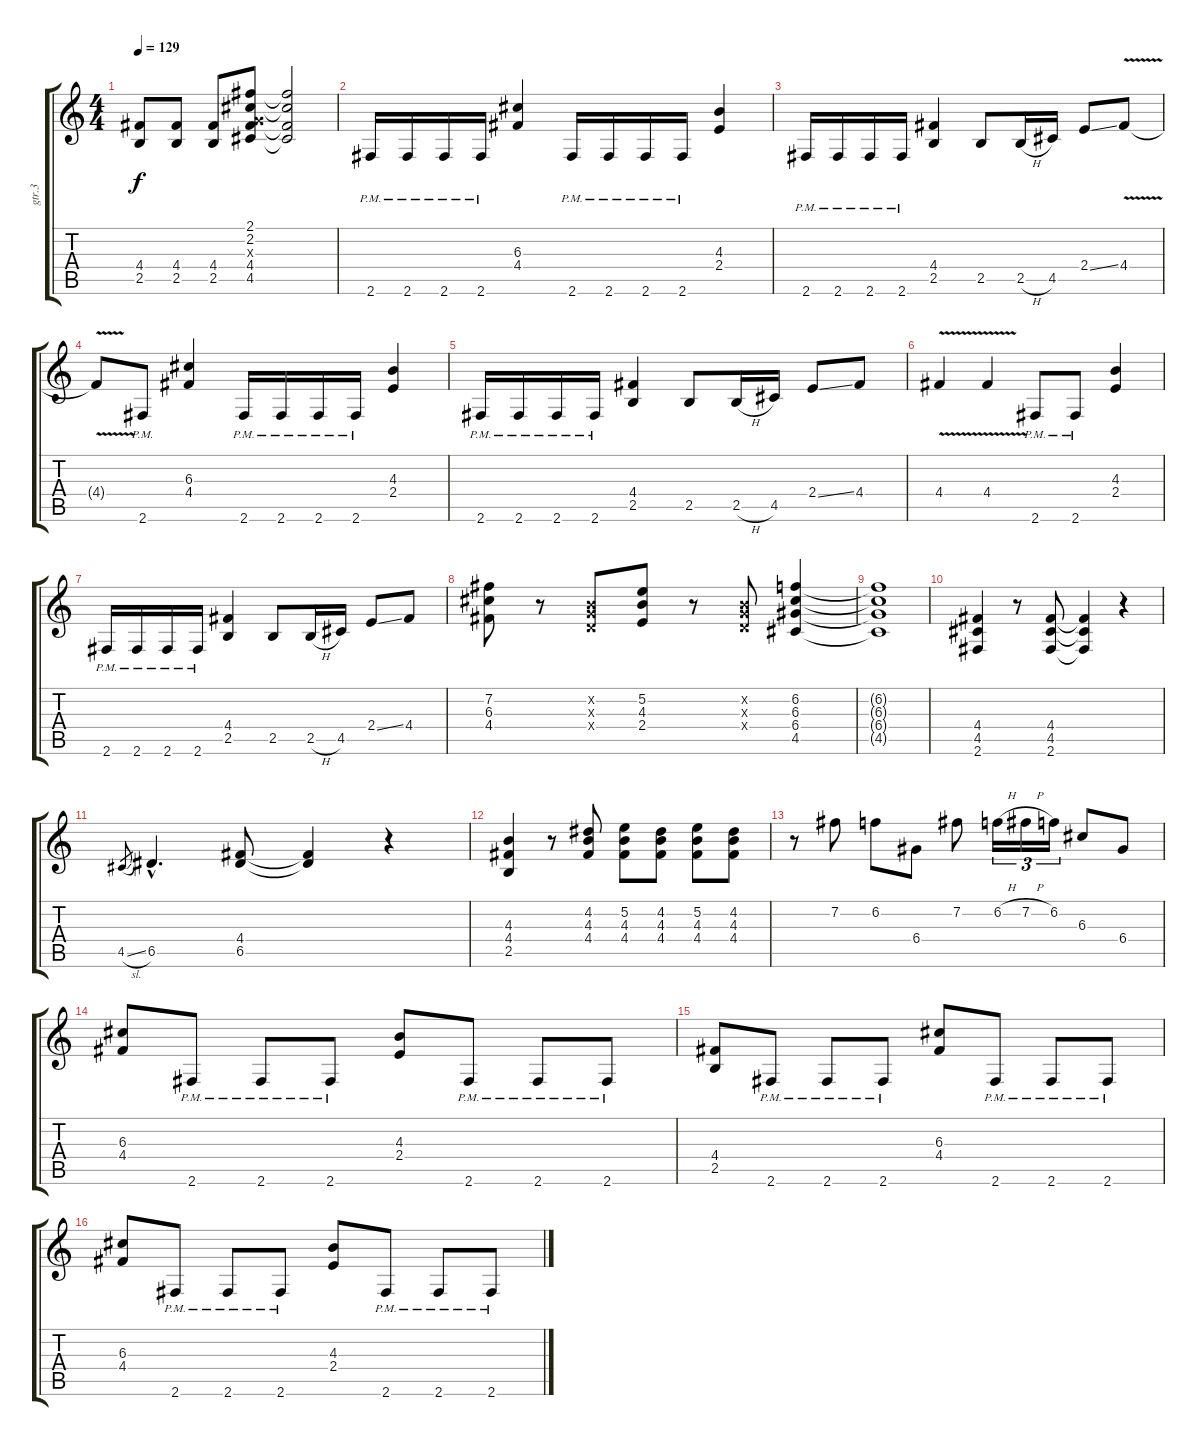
\track ("gtr.3" "gtr.3") {instrument overdrivenguitar}
\staff {score tabs}
\tuning (E4 B3 G3 D3 A2 E2) {hide}
\ts (4 4)
\tempo 129
\clef g2
\ks c
(4.4 2.5).8{dy f} (4.4 2.5).8 (4.4 2.5).8 (2.1 2.2 0.3{x} 4.4 4.5).8 (2.1{t} 2.2{t} 4.4{t} 4.5{t}).2 |
2.6{pm}.16 2.6{pm}.16 2.6{pm}.16 2.6{pm}.16 (6.3 4.4).4 2.6{pm}.16 2.6{pm}.16 2.6{pm}.16 2.6{pm}.16 (4.3 2.4).4 |
2.6{pm}.16 2.6{pm}.16 2.6{pm}.16 2.6{pm}.16 (4.4 2.5).4 2.5.8 2.5{h}.16 4.5.16 2.4{ss}.8 4.4{v}.8 |
4.4{t}.8 2.6{pm}.8 (6.3 4.4).4 2.6{pm}.16 2.6{pm}.16 2.6{pm}.16 2.6{pm}.16 (4.3 2.4).4 |
2.6{pm}.16 2.6{pm}.16 2.6{pm}.16 2.6{pm}.16 (4.4 2.5).4 2.5.8 2.5{h}.16 4.5.16 2.4{ss}.8 4.4.8 |
4.4{v}.4 4.4{v}.4 2.6{pm}.8 2.6{pm}.8 (4.3 2.4).4 |
2.6{pm}.16 2.6{pm}.16 2.6{pm}.16 2.6{pm}.16 (4.4 2.5).4 2.5.8 2.5{h}.16 4.5.16 2.4{ss}.8 4.4.8 |
(7.2 6.3 4.4).8 r.8 (0.2{x} 0.3{x} 0.4{x}).8 (5.2 4.3 2.4).8 r.8 (0.2{x} 0.3{x} 0.4{x}).8 (6.2 6.3 6.4 4.5).4 |
(6.2{t} 6.3{t} 6.4{t} 4.5{t}).1 |
(4.4 4.5 2.6).4 r.8 (4.4 4.5 2.6).8 (4.4{t} 4.5{t} 2.6{t}).4 r.4 |
4.5{sl}.8{gr} 6.5{hac}.4{d} (4.4 6.5).8 (4.4{t} 6.5{t}).4 r.4 |
(4.3 4.4 2.5).4 r.8 (4.2 4.3 4.4).8 (5.2 4.3 4.4).8 (4.2 4.3 4.4).8 (5.2 4.3 4.4).8 (4.2 4.3 4.4).8 |
r.8 7.2.8 6.2.8 6.4.8 7.2.8 6.2{h}.16{tu (3 2)} 7.2{h}.16{tu (3 2)} 6.2.16{tu (3 2)} 6.3.8 6.4.8 |
(6.3 4.4).8 2.6{pm}.8 2.6{pm}.8 2.6{pm}.8 (4.3 2.4).8 2.6{pm}.8 2.6{pm}.8 2.6{pm}.8 |
(4.4 2.5).8 2.6{pm}.8 2.6{pm}.8 2.6{pm}.8 (6.3 4.4).8 2.6{pm}.8 2.6{pm}.8 2.6{pm}.8 |
(6.3 4.4).8 2.6{pm}.8 2.6{pm}.8 2.6{pm}.8 (4.3 2.4).8 2.6{pm}.8 2.6{pm}.8 2.6{pm}.8
